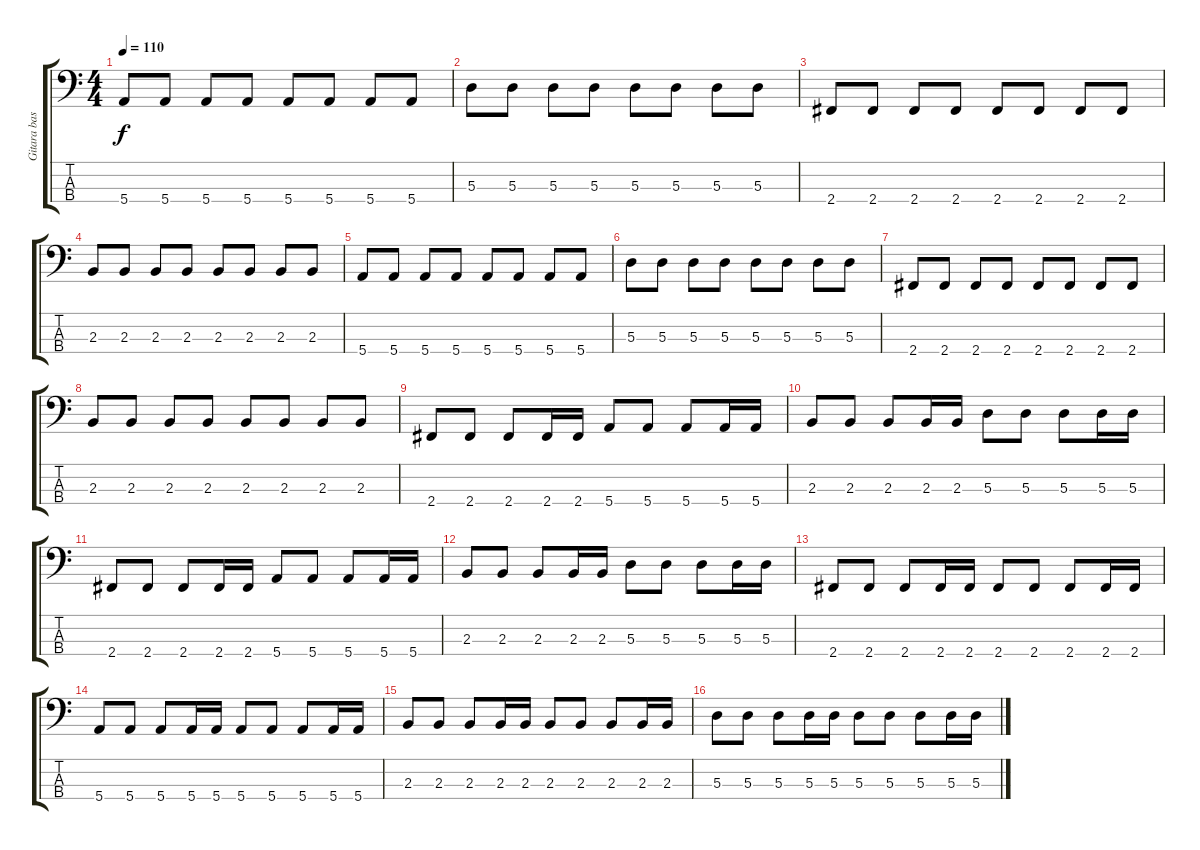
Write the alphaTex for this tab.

\track ("Gitara basowa" "Gitara bas") {instrument electricbassfinger}
\staff {score tabs}
\tuning (G2 D2 A1 E1) {hide}
\ts (4 4)
\tempo 110
\clef f4
\ks c
5.4.8{dy f} 5.4.8 5.4.8 5.4.8 5.4.8 5.4.8 5.4.8 5.4.8 |
5.3.8 5.3.8 5.3.8 5.3.8 5.3.8 5.3.8 5.3.8 5.3.8 |
2.4.8 2.4.8 2.4.8 2.4.8 2.4.8 2.4.8 2.4.8 2.4.8 |
2.3.8 2.3.8 2.3.8 2.3.8 2.3.8 2.3.8 2.3.8 2.3.8 |
5.4.8 5.4.8 5.4.8 5.4.8 5.4.8 5.4.8 5.4.8 5.4.8 |
5.3.8 5.3.8 5.3.8 5.3.8 5.3.8 5.3.8 5.3.8 5.3.8 |
2.4.8 2.4.8 2.4.8 2.4.8 2.4.8 2.4.8 2.4.8 2.4.8 |
2.3.8 2.3.8 2.3.8 2.3.8 2.3.8 2.3.8 2.3.8 2.3.8 |
2.4.8 2.4.8 2.4.8 2.4.16 2.4.16 5.4.8 5.4.8 5.4.8 5.4.16 5.4.16 |
2.3.8 2.3.8 2.3.8 2.3.16 2.3.16 5.3.8 5.3.8 5.3.8 5.3.16 5.3.16 |
2.4.8 2.4.8 2.4.8 2.4.16 2.4.16 5.4.8 5.4.8 5.4.8 5.4.16 5.4.16 |
2.3.8 2.3.8 2.3.8 2.3.16 2.3.16 5.3.8 5.3.8 5.3.8 5.3.16 5.3.16 |
2.4.8 2.4.8 2.4.8 2.4.16 2.4.16 2.4.8 2.4.8 2.4.8 2.4.16 2.4.16 |
5.4.8 5.4.8 5.4.8 5.4.16 5.4.16 5.4.8 5.4.8 5.4.8 5.4.16 5.4.16 |
2.3.8 2.3.8 2.3.8 2.3.16 2.3.16 2.3.8 2.3.8 2.3.8 2.3.16 2.3.16 |
5.3.8 5.3.8 5.3.8 5.3.16 5.3.16 5.3.8 5.3.8 5.3.8 5.3.16 5.3.16
